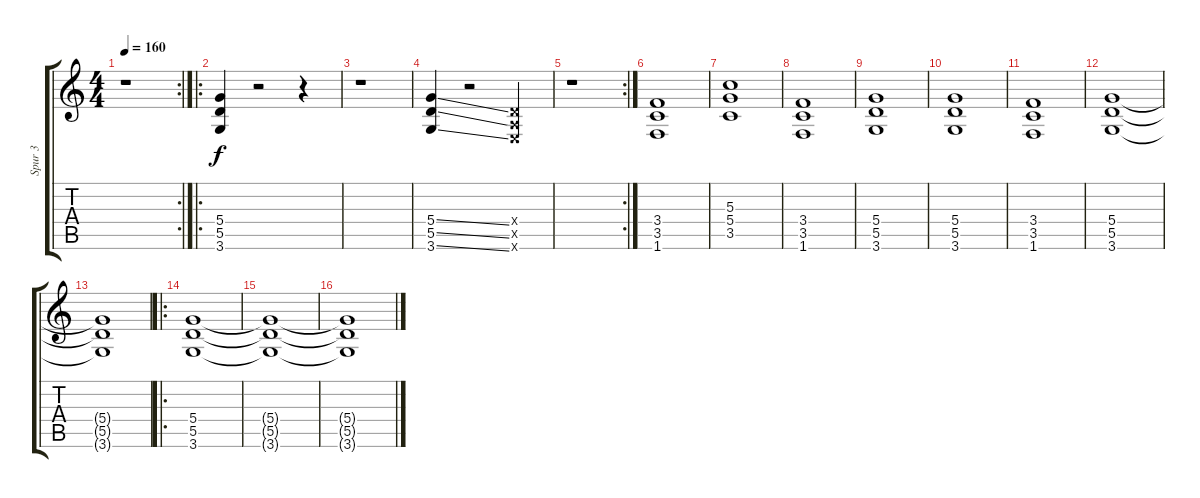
\track ("Spur 3" "Spur 3") {instrument distortionguitar}
\staff {score tabs}
\tuning (E4 B3 G3 D3 A2 E2) {hide}
\rc 2
\ts (4 4)
\tempo 160
\clef g2
\ks c
r.1{dy f} |
\ro
(5.4 5.5 3.6).4 r.2 r.4 |
r.1 |
(5.4{ss} 5.5{ss} 3.6{ss}).4 r.2 (0.4{x} 0.5{x} 0.6{x}).4 |
\rc 2
r.1 |
(3.4 3.5 1.6).1 |
(5.3 5.4 3.5).1 |
(3.4 3.5 1.6).1 |
(5.4 5.5 3.6).1 |
(5.4 5.5 3.6).1 |
(3.4 3.5 1.6).1 |
(5.4 5.5 3.6).1 |
(5.4{t} 5.5{t} 3.6{t}).1 |
\ro
(5.4 5.5 3.6).1 |
(5.4{t} 5.5{t} 3.6{t}).1 |
(5.4{t} 5.5{t} 3.6{t}).1
